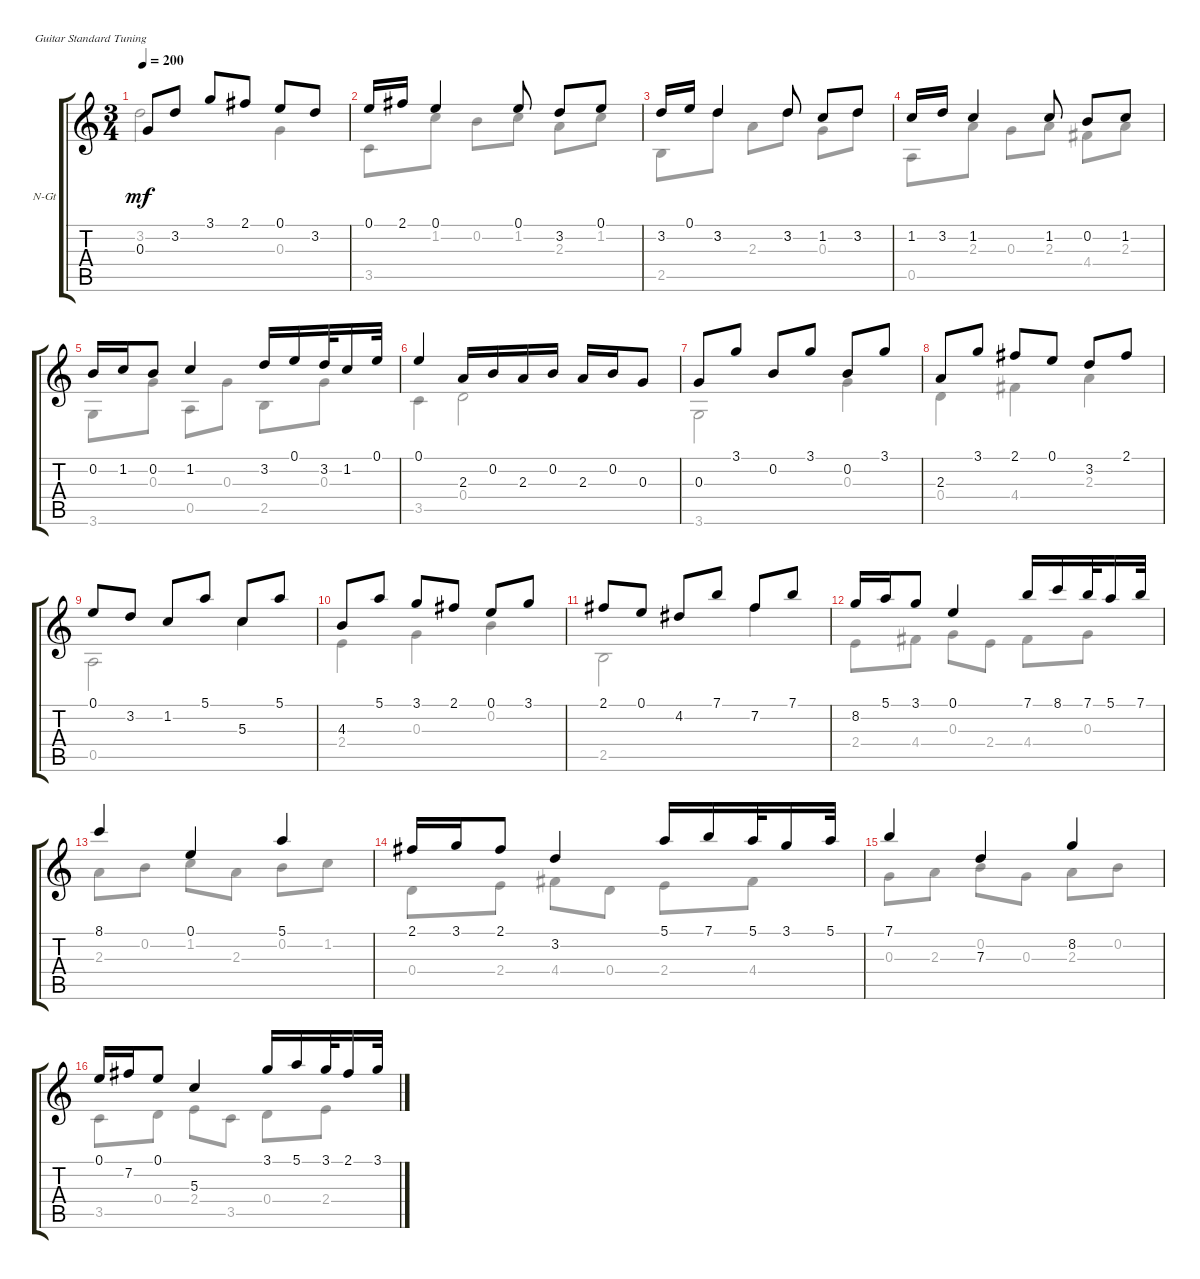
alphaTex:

\bracketExtendMode groupsimilarinstruments
\firstSystemTrackNameOrientation horizontal
\otherSystemsTrackNameOrientation horizontal
\track ("Guitar solo" "N-Gt") {instrument acousticguitarnylon}
\staff {score tabs}
\tuning (E4 B3 G3 D3 A2 E2)
\voice
\ts (3 4)
\tempo 200
\clef g2
\ks c
0.3.8{dy mf} 3.2.8 3.1.8 2.1.8 0.1.8 3.2.8 |
0.1.16 2.1.16 0.1.4 0.1.8 3.2.8 0.1.8 |
3.2.16 0.1.16 3.2.4 3.2.8 1.2.8 3.2.8 |
1.2.16 3.2.16 1.2.4 1.2.8 0.2.8 1.2.8 |
0.2.16 1.2.16 0.2.8 1.2.4 3.2.16 0.1.16 3.2.32 1.2.16 0.1.32 |
0.1.4 2.3.16 0.2.16 2.3.16 0.2.16 2.3.16 0.2.16 0.3.8 |
0.3.8 3.1.8 0.2.8 3.1.8 0.2.8 3.1.8 |
2.3.8 3.1.8 2.1.8 0.1.8 3.2.8 2.1.8 |
0.1.8 3.2.8 1.2.8 5.1.8 5.3.8 5.1.8 |
4.3.8 5.1.8 3.1.8 2.1.8 0.1.8 3.1.8 |
2.1.8 0.1.8 4.2.8 7.1.8 7.2.8 7.1.8 |
8.2.16 5.1.16 3.1.8 0.1.4 7.1.16 8.1.16 7.1.32 5.1.16 7.1.32 |
8.1.4 0.1.4 5.1.4 |
2.1.16 3.1.16 2.1.8 3.2.4 5.1.16 7.1.16 5.1.32 3.1.16 5.1.32 |
7.1.4 7.3.4 8.2.4 |
0.1.16 7.2.16 0.1.8 5.3.4 3.1.16 5.1.16 3.1.32 2.1.16 3.1.32
\voice
\clef g2
\ottava regular
\simile none
\ks c
3.2.2{dy mf} 0.3.4 |
3.5.8 1.2.8 0.2.8 1.2.8 2.3.8 1.2.8 |
2.5.8 3.2.8 2.3.8 3.2.8 0.3.8 3.2.8 |
0.5.8 2.3.8 0.3.8 2.3.8 4.4.8 2.3.8 |
3.6.8 0.3.8 0.5.8 0.3.8 2.5.8 0.3.8 |
3.5.4 0.4.2 |
3.6.2 0.3.4 |
0.4.4 4.4.4 2.3.4 |
0.5.2 5.3.4 |
2.4.4 0.3.4 0.2.4 |
2.5.2 7.2.4 |
2.4.8 4.4.8 0.3.8 2.4.8 4.4.8 0.3.8 |
2.3.8 0.2.8 1.2.8 2.3.8 0.2.8 1.2.8 |
0.4.8 2.4.8 4.4.8 0.4.8 2.4.8 4.4.8 |
0.3.8 2.3.8 0.2.8 0.3.8 2.3.8 0.2.8 |
3.5.8 0.4.8 2.4.8 3.5.8 0.4.8 2.4.8
